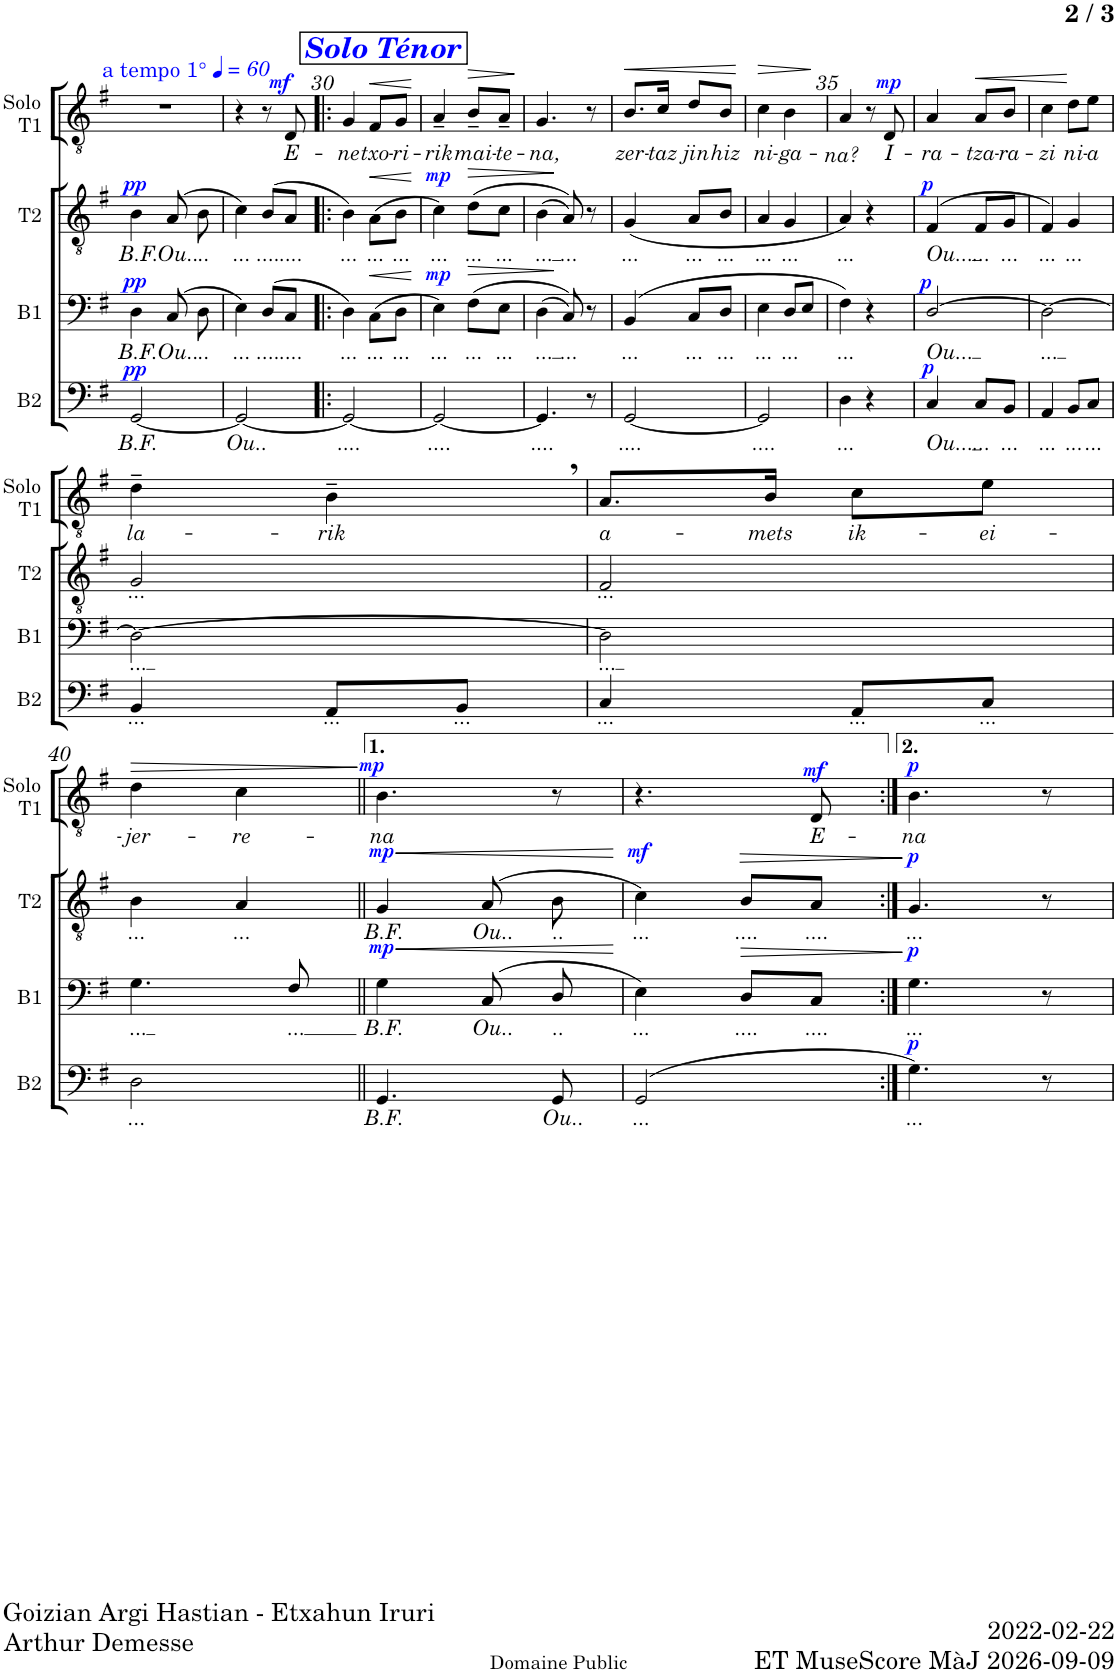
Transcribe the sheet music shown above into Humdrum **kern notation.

**kern	**text	**dynam	**kern	**text	**dynam	**kern	**text	**dynam	**kern	**text	**dynam
*part4	*part4	*part4	*part3	*part3	*part3	*part2	*part2	*part2	*part1	*part1	*part1
*staff4	*staff4	*staff4	*staff3	*staff3	*staff3	*staff2	*staff2	*staff2	*staff1	*staff1	*staff1
*I"Basse	*	*	*I"Baryton	*	*	*I"Ténor 2	*	*	*I"Solo  Ténor	*	*
*I'B2	*	*	*I'B1	*	*	*I'T2	*	*	*I'Solo  T1	*	*
!!LO:PB:g=z
*clefF4	*	*	*clefF4	*	*	*clefGv2	*	*	*clefGv2	*	*
*k[f#]	*	*	*k[f#]	*	*	*k[f#]	*	*	*k[f#]	*	*
*M2/4	*	*	*M2/4	*	*	*M2/4	*	*	*M2/4	*	*
*MM60	*	*	*MM60	*	*	*MM60	*	*	*MM60	*	*
=28	=28	=28	=28	=28	=28	=28	=28	=28	=28	=28	=28
!	!	!	!	!	!	!	!	!	!LO:TX:a:color=#0000FF:t=a tempo 1°	!	!
!	!LO:LY:b	!LO:DY:a	!	!LO:LY:b	!LO:DY:a	!	!LO:LY:b	!LO:DY:a	!	!	!
[2GG/	B.F.	pp	4D\	B.F.	pp	4B\	B.F.	pp	2r	.	.
!	!	!	!	!LO:LY:b	!	!	!LO:LY:b	!	!	!	!
.	.	.	(8C/	Ou..	.	(8A/	Ou..	.	.	.	.
!	!	!	!	!LO:LY:b	!	!	!LO:LY:b	!	!	!	!
.	.	.	8D\	..	.	8B\	..	.	.	.	.
!!LO:REH:place=s1:a:Bi:cj:color=#0000FF:fs=16:t=Solo Ténor:qo=1.5
=29	=29	=29	=29	=29	=29	=29	=29	=29	=29	=29	=29
!	!LO:LY:b	!	!	!LO:LY:b	!	!	!LO:LY:b	!	!	!	!
2GG/_	Ou..	.	4E\)	...	.	4c\)	...	.	4r	.	.
!	!	!	!	!LO:LY:b	!	!	!LO:LY:b	!	!	!	!
.	.	.	(8D/L	....	.	(8B/L	....	.	8r	.	.
!	!	!	!	!LO:LY:b	!	!	!LO:LY:b	!	!	!LO:LY:b	!LO:DY:a
.	.	.	8C/J	....	.	8A/J	....	.	8D/	-E-	mf
=30!|:	=30!|:	=30!|:	=30!|:	=30!|:	=30!|:	=30!|:	=30!|:	=30!|:	=30!|:	=30!|:	=30!|:
!	!LO:LY:b	!	!	!LO:LY:b	!	!	!LO:LY:b	!	!	!LO:LY:b	!
2GG/_	....	.	4D\)	...	.	4B\)	...	.	4G/	-ne	.
!	!	!	!	!LO:LY:b	!LO:HP:b	!	!LO:LY:b	!LO:HP:b	!	!LO:LY:b	!LO:HP:b
.	.	.	(>8C\L	...	<	(>8A\L	...	<	8F#/L	txo-	<
!	!	!	!	!LO:LY:b	!	!	!LO:LY:b	!	!	!LO:LY:b	!
.	.	.	8D\J	...	.	8B\J	...	.	8G/J	-ri-	.
.	.	.	.	.	[	.	.	[	.	.	[
=31	=31	=31	=31	=31	=31	=31	=31	=31	=31	=31	=31
!	!LO:LY:b	!	!	!LO:LY:b	!LO:DY:a	!	!LO:LY:b	!LO:DY:a	!	!LO:LY:b	!
2GG/_	....	.	4E\)	...	mp	4c\)	...	mp	4A~/	-rik	.
!	!	!	!	!LO:LY:b	!LO:HP:b	!	!LO:LY:b	!LO:HP:b	!	!LO:LY:b	!LO:HP:b
.	.	.	(8F#\L	...	>	(8d\L	...	>	8B~/L	mai-	>
!	!	!	!	!LO:LY:b	!	!	!LO:LY:b	!	!	!LO:LY:b	!
.	.	.	8E\J	...	.	8c\J	...	.	8A~/J	-te-	.
.	.	.	.	.	.	.	.	.	.	.	]
=32	=32	=32	=32	=32	=32	=32	=32	=32	=32	=32	=32
!	!LO:LY:b	!	!	!LO:LY:b	!	!	!LO:LY:b	!	!	!LO:LY:b	!
4.GG/]	....	.	(4D\	...	.	(4B\	...	.	4.G/	-na,	.
!	!	!	!	!LO:LY:b	!	!	!LO:LY:b	!	!	!	!
.	.	.	8C/))	...	]	8A/))	...	]	.	.	.
8r	.	.	8r	.	.	8r	.	.	8r	.	.
=33	=33	=33	=33	=33	=33	=33	=33	=33	=33	=33	=33
!	!LO:LY:b	!	!	!LO:LY:b	!	!	!LO:LY:b	!	!	!LO:LY:b	!LO:HP:b
[2GG/	....	.	(4BB/	...	.	(4G/	...	.	8.B/L	zer-	<
!	!	!	!	!	!	!	!	!	!	!LO:LY:b	!
.	.	.	.	.	.	.	.	.	16c/Jk	-taz	.
!	!	!	!	!LO:LY:b	!	!	!LO:LY:b	!	!	!LO:LY:b	!
.	.	.	8C/L	...	.	8A/L	...	.	8d/L	jin	.
!	!	!	!	!LO:LY:b	!	!	!LO:LY:b	!	!	!LO:LY:b	!
.	.	.	8D/J	...	.	8B/J	...	.	8B/J	hiz	.
.	.	.	.	.	.	.	.	.	.	.	[
=34	=34	=34	=34	=34	=34	=34	=34	=34	=34	=34	=34
!	!LO:LY:b	!	!	!LO:LY:b	!	!	!LO:LY:b	!	!	!LO:LY:b	!LO:HP:b
2GG/]	....	.	4E\	...	.	4A/	...	.	4c\	ni-	>
!	!	!	!	!LO:LY:b	!	!	!LO:LY:b	!	!	!LO:LY:b	!
.	.	.	8D/L	...	.	4G/	...	.	4B\	-ga-	.
.	.	.	8E/J	.	.	.	.	.	.	.	.
=35	=35	=35	=35	=35	=35	=35	=35	=35	=35	=35	=35
!	!LO:LY:b	!	!	!LO:LY:b	!	!	!LO:LY:b	!	!	!LO:LY:b	!
4D\	...	.	4F#\)	...	.	4A/)	...	.	4A/	-na?	.
4r	.	.	4r	.	.	4r	.	.	8r	.	]
!	!	!	!	!	!	!	!	!	!	!LO:LY:b	!LO:DY:a
.	.	.	.	.	.	.	.	.	8D/	I-	mp
=36	=36	=36	=36	=36	=36	=36	=36	=36	=36	=36	=36
!	!LO:LY:b	!LO:DY:a	!	!LO:LY:b	!LO:DY:a	!	!LO:LY:b	!LO:DY:a	!	!LO:LY:b	!
4C/	Ou...	p	[2D/	Ou...	p	(>4F#/	Ou...	p	4A/	-ra-	.
!	!LO:LY:b	!	!	!	!	!	!LO:LY:b	!	!	!LO:LY:b	!LO:HP:b
8C/L	...	.	.	.	.	8F#/L	...	.	8A/L	-tza-	<
!	!LO:LY:b	!	!	!	!	!	!LO:LY:b	!	!	!LO:LY:b	!
8BB/J	...	.	.	.	.	8G/J	...	.	8B/J	-ra-	.
=37	=37	=37	=37	=37	=37	=37	=37	=37	=37	=37	=37
!	!LO:LY:b	!	!	!LO:LY:b	!	!	!LO:LY:b	!	!	!LO:LY:b	!
4AA/	...	.	2D\_	...	.	4F#/)	...	.	4c\	-zi	.
!	!LO:LY:b	!	!	!	!	!	!LO:LY:b	!	!	!LO:LY:b	!
8BB/L	...	.	.	.	.	4G/	...	.	8d\L	ni-	[
!	!LO:LY:b	!	!	!	!	!	!	!	!	!LO:LY:b	!
8C/J	...	.	.	.	.	.	.	.	8e\J	-a	.
!!LO:LB:g=z
=38	=38	=38	=38	=38	=38	=38	=38	=38	=38	=38	=38
!	!LO:LY:b	!	!	!LO:LY:b	!	!	!LO:LY:b	!	!	!LO:LY:b	!
4BB/	...	.	2D\_	...	.	2G/	...	.	4d~\	la-	.
!	!LO:LY:b	!	!	!	!	!	!	!	!	!LO:LY:b	!
8AA/L	...	.	.	.	.	.	.	.	4B~,\	-rik	.
!	!LO:LY:b	!	!	!	!	!	!	!	!	!	!
8BB/J	...	.	.	.	.	.	.	.	.	.	.
=39	=39	=39	=39	=39	=39	=39	=39	=39	=39	=39	=39
!	!LO:LY:b	!	!	!LO:LY:b	!	!	!LO:LY:b	!	!	!LO:LY:b	!
4C/	...	.	2D\]	...	.	2F#/	...	.	8.A/L	a-	.
!	!	!	!	!	!	!	!	!	!	!LO:LY:b	!
.	.	.	.	.	.	.	.	.	16B/Jk	-mets	.
!	!LO:LY:b	!	!	!	!	!	!	!	!	!LO:LY:b	!
8AA/L	...	.	.	.	.	.	.	.	8c\L	ik-	.
!	!LO:LY:b	!	!	!	!	!	!	!	!	!LO:LY:b	!
8C/J	...	.	.	.	.	.	.	.	8e\J	-ei-	.
!!LO:LB:g=z
=40	=40	=40	=40	=40	=40	=40	=40	=40	=40	=40	=40
!	!LO:LY:b	!	!	!LO:LY:b	!	!	!LO:LY:b	!	!	!LO:LY:b	!LO:HP:b
2D\	...	.	4.G\	...	.	4B\	...	.	4d\	-jer-	>
!	!	!	!	!	!	!	!LO:LY:b	!	!	!LO:LY:b	!
.	.	.	.	.	.	4A/	...	.	4c\	-re-	.
!	!	!	!	!LO:LY:b	!	!	!	!	!	!	!
.	.	.	8F#/	...	.	.	.	.	.	.	.
.	.	.	.	.	.	.	.	.	.	.	]
=41||	=41||	=41||	=41||	=41||	=41||	=41||	=41||	=41||	=41||	=41||	=41||
!	!LO:LY:b	!	!	!LO:LY:b	!LO:HP:b	!	!LO:LY:b	!LO:HP:b	!	!LO:LY:b	!
!	!	!	!	!	!LO:DY:n=1:a	!	!	!LO:DY:n=1:a	!	!	!LO:DY:a
4.GG/	B.F.	.	4G\	B.F.	< mp	4G/	B.F.	< mp	4.B\	-na	mp
!	!	!	!	!LO:LY:b	!	!	!LO:LY:b	!	!	!	!
.	.	.	(>8C/	Ou..	.	(8A/	Ou..	.	.	.	.
!	!LO:LY:b	!	!	!LO:LY:b	!	!	!LO:LY:b	!	!	!	!
8GG/	Ou..	.	8D/	..	.	8B\	..	.	8r	.	.
.	.	.	.	.	[	.	.	[	.	.	.
=42	=42	=42	=42	=42	=42	=42	=42	=42	=42	=42	=42
!	!LO:LY:b	!	!	!LO:LY:b	!	!	!LO:LY:b	!LO:DY:a	!	!	!
(>2GG/	...	.	4E\)	...	.	4c\)	...	mf	4.r	.	.
!	!	!	!	!LO:LY:b	!LO:HP:b	!	!LO:LY:b	!LO:HP:b	!	!	!
.	.	.	8D/L	....	>	8B/L	....	>	.	.	.
!	!	!	!	!LO:LY:b	!	!	!LO:LY:b	!	!	!LO:LY:b	!LO:DY:a
.	.	.	8C/J	....	.	8A/J	....	.	8D/	-E-	mf
.	.	.	.	.	]	.	.	]	.	.	.
=43:|!	=43:|!	=43:|!	=43:|!	=43:|!	=43:|!	=43:|!	=43:|!	=43:|!	=43:|!	=43:|!	=43:|!
!	!LO:LY:b	!LO:DY:a	!	!LO:LY:b	!LO:DY:a	!	!LO:LY:b	!LO:DY:a	!	!LO:LY:b	!LO:DY:a
4.G\)	...	p	4.G\	...	p	4.G/	...	p	4.B\	-na	p
8r	.	.	8r	.	.	8r	.	.	8r	.	.
=	=	=	=	=	=	=	=	=	=	=	=
*-	*-	*-	*-	*-	*-	*-	*-	*-	*-	*-	*-
